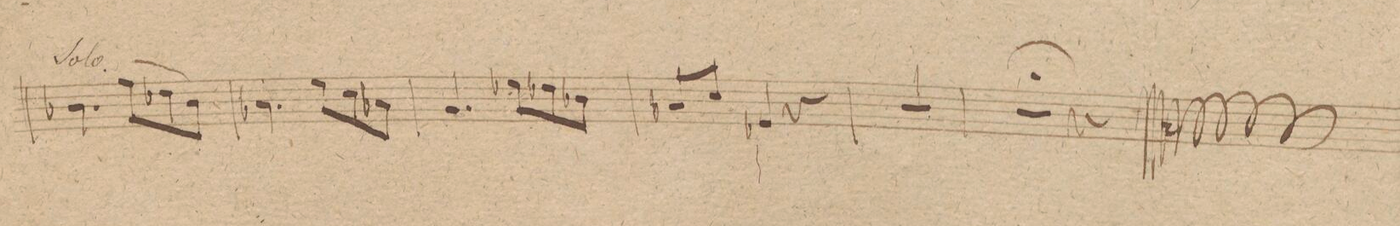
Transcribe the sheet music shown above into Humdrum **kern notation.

**kern	**dynam
*I"Oboi 1mo	*
*clefG2	*
*k[]	*
*met(c)	*
*M3/4	*
4.b-X\	.
(8ff\L	.
8dd-X\	.
8b-\J)	.
=100	=100
4.a-X\	.
8ee\L	.
8cc\	.
8a-X\J	.
=101	=101
4.g/	.
8ee-X\L	.
8dd-X\	.
8b-X\J	.
=102	=102
8a-X/L	.
8cc/J	.
4e-X/	.
4r	.
=103	=103
2.r	.
=104	=104
2.r;	.
=105||	=105||
*k[f#c#g#]	*
*M2/2	*
*met(c|)	*
*mmet(c|)	*
*-	*-
